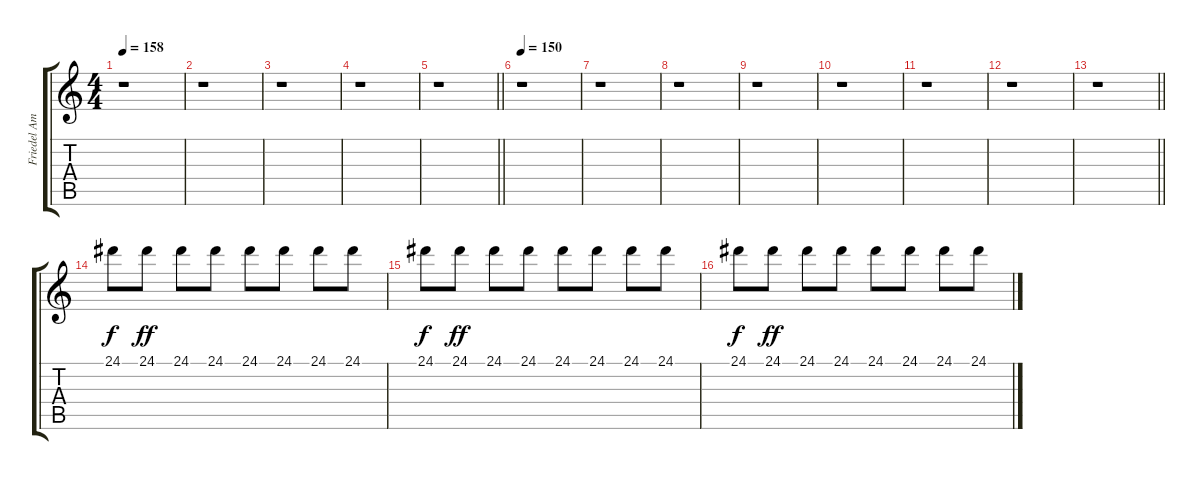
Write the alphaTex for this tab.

\track ("Friedel Amon" "Friedel Am") {instrument stringensemble1}
\staff {score tabs}
\tuning (Eb4 Bb3 Gb3 Db3 Ab2 Eb2) {hide}
\ts (4 4)
\tempo 158
\clef g2
\ks c
r.1{dy f} |
r.1 |
r.1 |
r.1 |
\barLineRight lightlight
r.1 |
\section ("" "")
\tempo 150
r.1 |
r.1 |
r.1 |
r.1 |
r.1 |
r.1 |
r.1 |
\barLineRight lightlight
r.1 |
\section ("" "")
24.1.8{instrument dulcimer} 24.1.8{dy ff} 24.1.8 24.1.8 24.1.8 24.1.8 24.1.8 24.1.8 |
24.1.8{dy f} 24.1.8{dy ff} 24.1.8 24.1.8 24.1.8 24.1.8 24.1.8 24.1.8 |
24.1.8{dy f} 24.1.8{dy ff} 24.1.8 24.1.8 24.1.8 24.1.8 24.1.8 24.1.8
